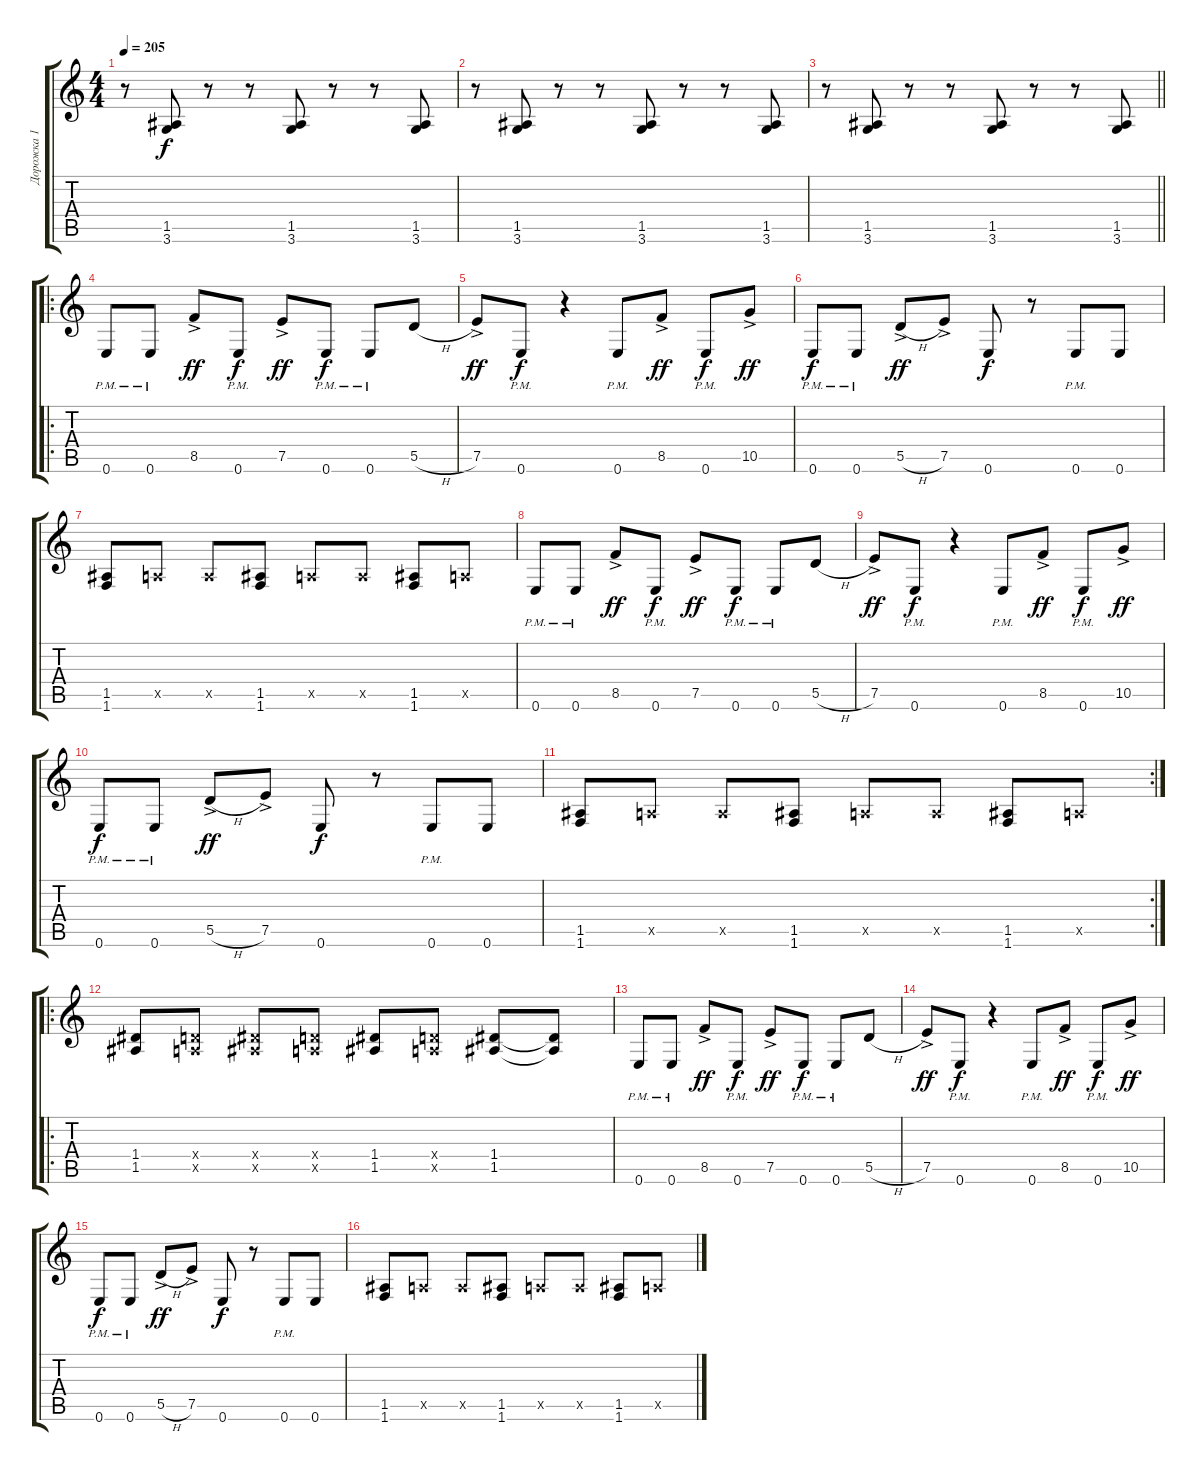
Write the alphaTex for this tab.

\track ("Дорожка 1" "Дорожка 1") {instrument distortionguitar}
\staff {score tabs}
\tuning (E4 B3 G3 D3 A2 E2) {hide}
\ts (4 4)
\tempo 205
\clef g2
\ks c
r.8{dy f} (1.5 3.6).8 r.8 r.8 (1.5 3.6).8 r.8 r.8 (1.5 3.6).8 |
r.8 (1.5 3.6).8 r.8 r.8 (1.5 3.6).8 r.8 r.8 (1.5 3.6).8 |
\barLineRight lightlight
r.8 (1.5 3.6).8 r.8 r.8 (1.5 3.6).8 r.8 r.8 (1.5 3.6).8 |
\ro
0.6{pm}.8 0.6{pm}.8 8.5{ac}.8{dy ff} 0.6{pm}.8{dy f} 7.5{ac}.8{dy ff} 0.6{pm}.8{dy f} 0.6{pm}.8 5.5{h}.8 |
7.5{ac}.8{dy ff} 0.6{pm}.8{dy f} r.4 0.6{pm}.8 8.5{ac}.8{dy ff} 0.6{pm}.8{dy f} 10.5{ac}.8{dy ff} |
0.6{pm}.8{dy f} 0.6{pm}.8 5.5{h ac}.8{dy ff} 7.5{ac}.8 0.6.8{dy f} r.8 0.6{pm}.8 0.6.8 |
(1.5 1.6).8 0.5{x}.8 0.5{x}.8 (1.5 1.6).8 0.5{x}.8 0.5{x}.8 (1.5 1.6).8 0.5{x}.8 |
0.6{pm}.8 0.6{pm}.8 8.5{ac}.8{dy ff} 0.6{pm}.8{dy f} 7.5{ac}.8{dy ff} 0.6{pm}.8{dy f} 0.6{pm}.8 5.5{h}.8 |
7.5{ac}.8{dy ff} 0.6{pm}.8{dy f} r.4 0.6{pm}.8 8.5{ac}.8{dy ff} 0.6{pm}.8{dy f} 10.5{ac}.8{dy ff} |
0.6{pm}.8{dy f} 0.6{pm}.8 5.5{h ac}.8{dy ff} 7.5{ac}.8 0.6.8{dy f} r.8 0.6{pm}.8 0.6.8 |
\rc 2
(1.5 1.6).8 0.5{x}.8 0.5{x}.8 (1.5 1.6).8 0.5{x}.8 0.5{x}.8 (1.5 1.6).8 0.5{x}.8 |
\ro
(1.4 1.5).8 (0.4{x} 0.5{x}).8 (1.4{x} 1.5{x}).8 (0.4{x} 0.5{x}).8 (1.4 1.5).8 (0.4{x} 0.5{x}).8 (1.4 1.5).8 (1.4{t} 1.5{t}).8 |
0.6{pm}.8 0.6{pm}.8 8.5{ac}.8{dy ff} 0.6{pm}.8{dy f} 7.5{ac}.8{dy ff} 0.6{pm}.8{dy f} 0.6{pm}.8 5.5{h}.8 |
7.5{ac}.8{dy ff} 0.6{pm}.8{dy f} r.4 0.6{pm}.8 8.5{ac}.8{dy ff} 0.6{pm}.8{dy f} 10.5{ac}.8{dy ff} |
0.6{pm}.8{dy f} 0.6{pm}.8 5.5{h ac}.8{dy ff} 7.5{ac}.8 0.6.8{dy f} r.8 0.6{pm}.8 0.6.8 |
(1.5 1.6).8 0.5{x}.8 0.5{x}.8 (1.5 1.6).8 0.5{x}.8 0.5{x}.8 (1.5 1.6).8 0.5{x}.8
